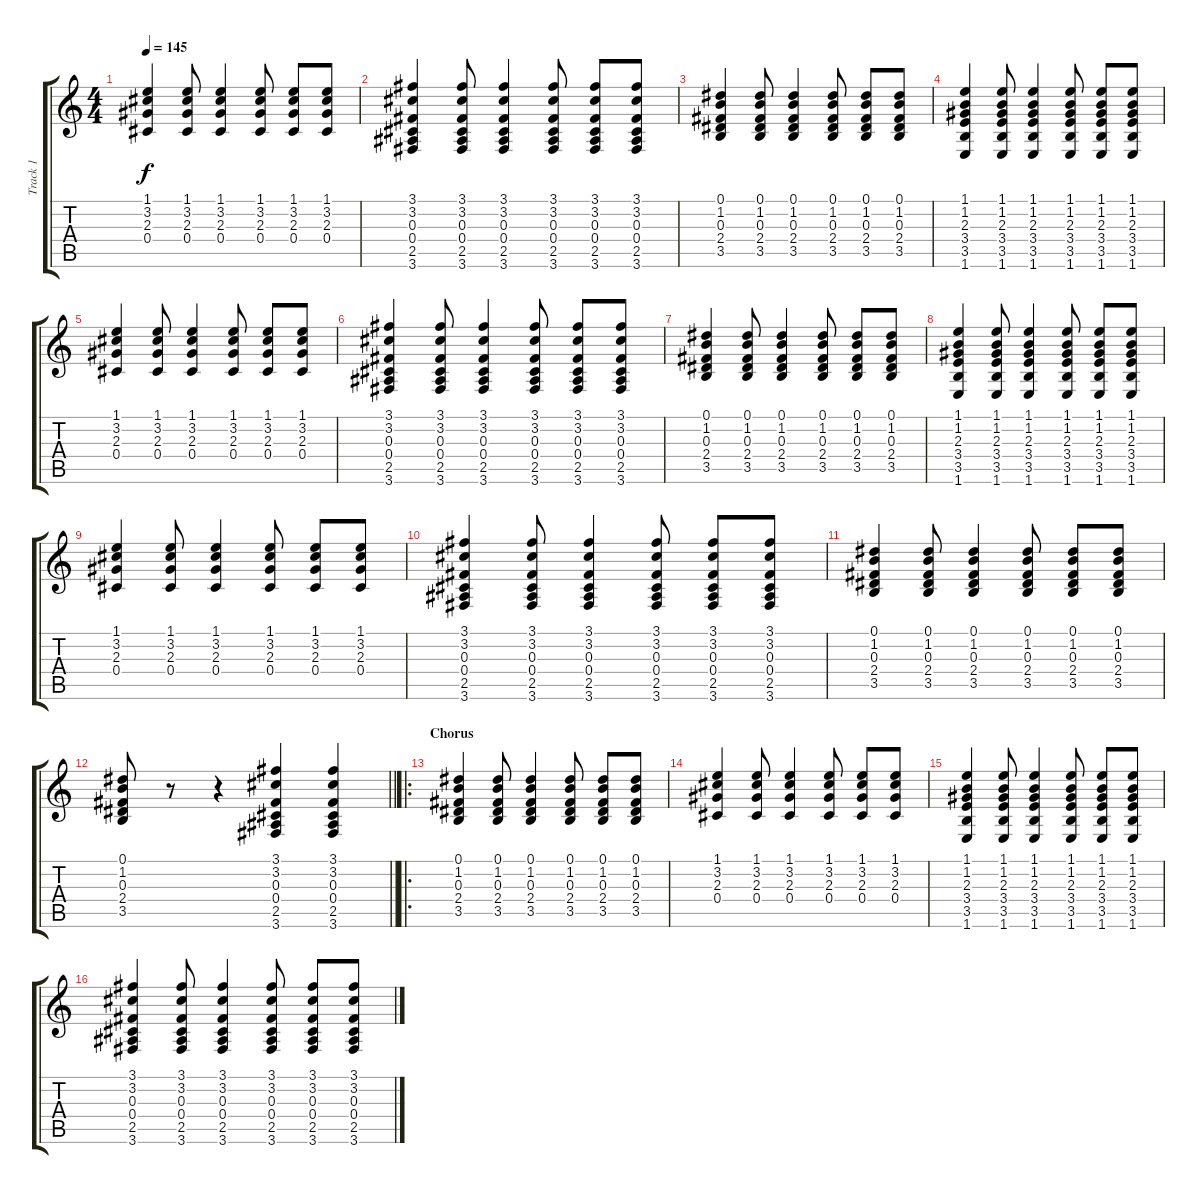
\track ("Track 1" "Track 1") {instrument acousticguitarsteel}
\staff {score tabs}
\tuning (Eb4 Bb3 Gb3 Db3 Ab2 Eb2) {hide}
\ts (4 4)
\tempo 145
\clef g2
\ks c
(1.1 3.2 2.3 0.4).4{dy f} (1.1 3.2 2.3 0.4).8 (1.1 3.2 2.3 0.4).4 (1.1 3.2 2.3 0.4).8 (1.1 3.2 2.3 0.4).8 (1.1 3.2 2.3 0.4).8 |
(3.1 3.2 0.3 0.4 2.5 3.6).4 (3.1 3.2 0.3 0.4 2.5 3.6).8 (3.1 3.2 0.3 0.4 2.5 3.6).4 (3.1 3.2 0.3 0.4 2.5 3.6).8 (3.1 3.2 0.3 0.4 2.5 3.6).8 (3.1 3.2 0.3 0.4 2.5 3.6).8 |
(0.1 1.2 0.3 2.4 3.5).4 (0.1 1.2 0.3 2.4 3.5).8 (0.1 1.2 0.3 2.4 3.5).4 (0.1 1.2 0.3 2.4 3.5).8 (0.1 1.2 0.3 2.4 3.5).8 (0.1 1.2 0.3 2.4 3.5).8 |
(1.1 1.2 2.3 3.4 3.5 1.6).4 (1.1 1.2 2.3 3.4 3.5 1.6).8 (1.1 1.2 2.3 3.4 3.5 1.6).4 (1.1 1.2 2.3 3.4 3.5 1.6).8 (1.1 1.2 2.3 3.4 3.5 1.6).8 (1.1 1.2 2.3 3.4 3.5 1.6).8 |
(1.1 3.2 2.3 0.4).4 (1.1 3.2 2.3 0.4).8 (1.1 3.2 2.3 0.4).4 (1.1 3.2 2.3 0.4).8 (1.1 3.2 2.3 0.4).8 (1.1 3.2 2.3 0.4).8 |
(3.1 3.2 0.3 0.4 2.5 3.6).4 (3.1 3.2 0.3 0.4 2.5 3.6).8 (3.1 3.2 0.3 0.4 2.5 3.6).4 (3.1 3.2 0.3 0.4 2.5 3.6).8 (3.1 3.2 0.3 0.4 2.5 3.6).8 (3.1 3.2 0.3 0.4 2.5 3.6).8 |
(0.1 1.2 0.3 2.4 3.5).4 (0.1 1.2 0.3 2.4 3.5).8 (0.1 1.2 0.3 2.4 3.5).4 (0.1 1.2 0.3 2.4 3.5).8 (0.1 1.2 0.3 2.4 3.5).8 (0.1 1.2 0.3 2.4 3.5).8 |
(1.1 1.2 2.3 3.4 3.5 1.6).4 (1.1 1.2 2.3 3.4 3.5 1.6).8 (1.1 1.2 2.3 3.4 3.5 1.6).4 (1.1 1.2 2.3 3.4 3.5 1.6).8 (1.1 1.2 2.3 3.4 3.5 1.6).8 (1.1 1.2 2.3 3.4 3.5 1.6).8 |
(1.1 3.2 2.3 0.4).4 (1.1 3.2 2.3 0.4).8 (1.1 3.2 2.3 0.4).4 (1.1 3.2 2.3 0.4).8 (1.1 3.2 2.3 0.4).8 (1.1 3.2 2.3 0.4).8 |
(3.1 3.2 0.3 0.4 2.5 3.6).4 (3.1 3.2 0.3 0.4 2.5 3.6).8 (3.1 3.2 0.3 0.4 2.5 3.6).4 (3.1 3.2 0.3 0.4 2.5 3.6).8 (3.1 3.2 0.3 0.4 2.5 3.6).8 (3.1 3.2 0.3 0.4 2.5 3.6).8 |
(0.1 1.2 0.3 2.4 3.5).4 (0.1 1.2 0.3 2.4 3.5).8 (0.1 1.2 0.3 2.4 3.5).4 (0.1 1.2 0.3 2.4 3.5).8 (0.1 1.2 0.3 2.4 3.5).8 (0.1 1.2 0.3 2.4 3.5).8 |
\barLineRight lightlight
(0.1 1.2 0.3 2.4 3.5).8 r.8 r.4 (3.1 3.2 0.3 0.4 2.5 3.6).4 (3.1 3.2 0.3 0.4 2.5 3.6).4 |
\ro
\section ("" "Chorus")
(0.1 1.2 0.3 2.4 3.5).4 (0.1 1.2 0.3 2.4 3.5).8 (0.1 1.2 0.3 2.4 3.5).4 (0.1 1.2 0.3 2.4 3.5).8 (0.1 1.2 0.3 2.4 3.5).8 (0.1 1.2 0.3 2.4 3.5).8 |
(1.1 3.2 2.3 0.4).4 (1.1 3.2 2.3 0.4).8 (1.1 3.2 2.3 0.4).4 (1.1 3.2 2.3 0.4).8 (1.1 3.2 2.3 0.4).8 (1.1 3.2 2.3 0.4).8 |
(1.1 1.2 2.3 3.4 3.5 1.6).4 (1.1 1.2 2.3 3.4 3.5 1.6).8 (1.1 1.2 2.3 3.4 3.5 1.6).4 (1.1 1.2 2.3 3.4 3.5 1.6).8 (1.1 1.2 2.3 3.4 3.5 1.6).8 (1.1 1.2 2.3 3.4 3.5 1.6).8 |
(3.1 3.2 0.3 0.4 2.5 3.6).4 (3.1 3.2 0.3 0.4 2.5 3.6).8 (3.1 3.2 0.3 0.4 2.5 3.6).4 (3.1 3.2 0.3 0.4 2.5 3.6).8 (3.1 3.2 0.3 0.4 2.5 3.6).8 (3.1 3.2 0.3 0.4 2.5 3.6).8
